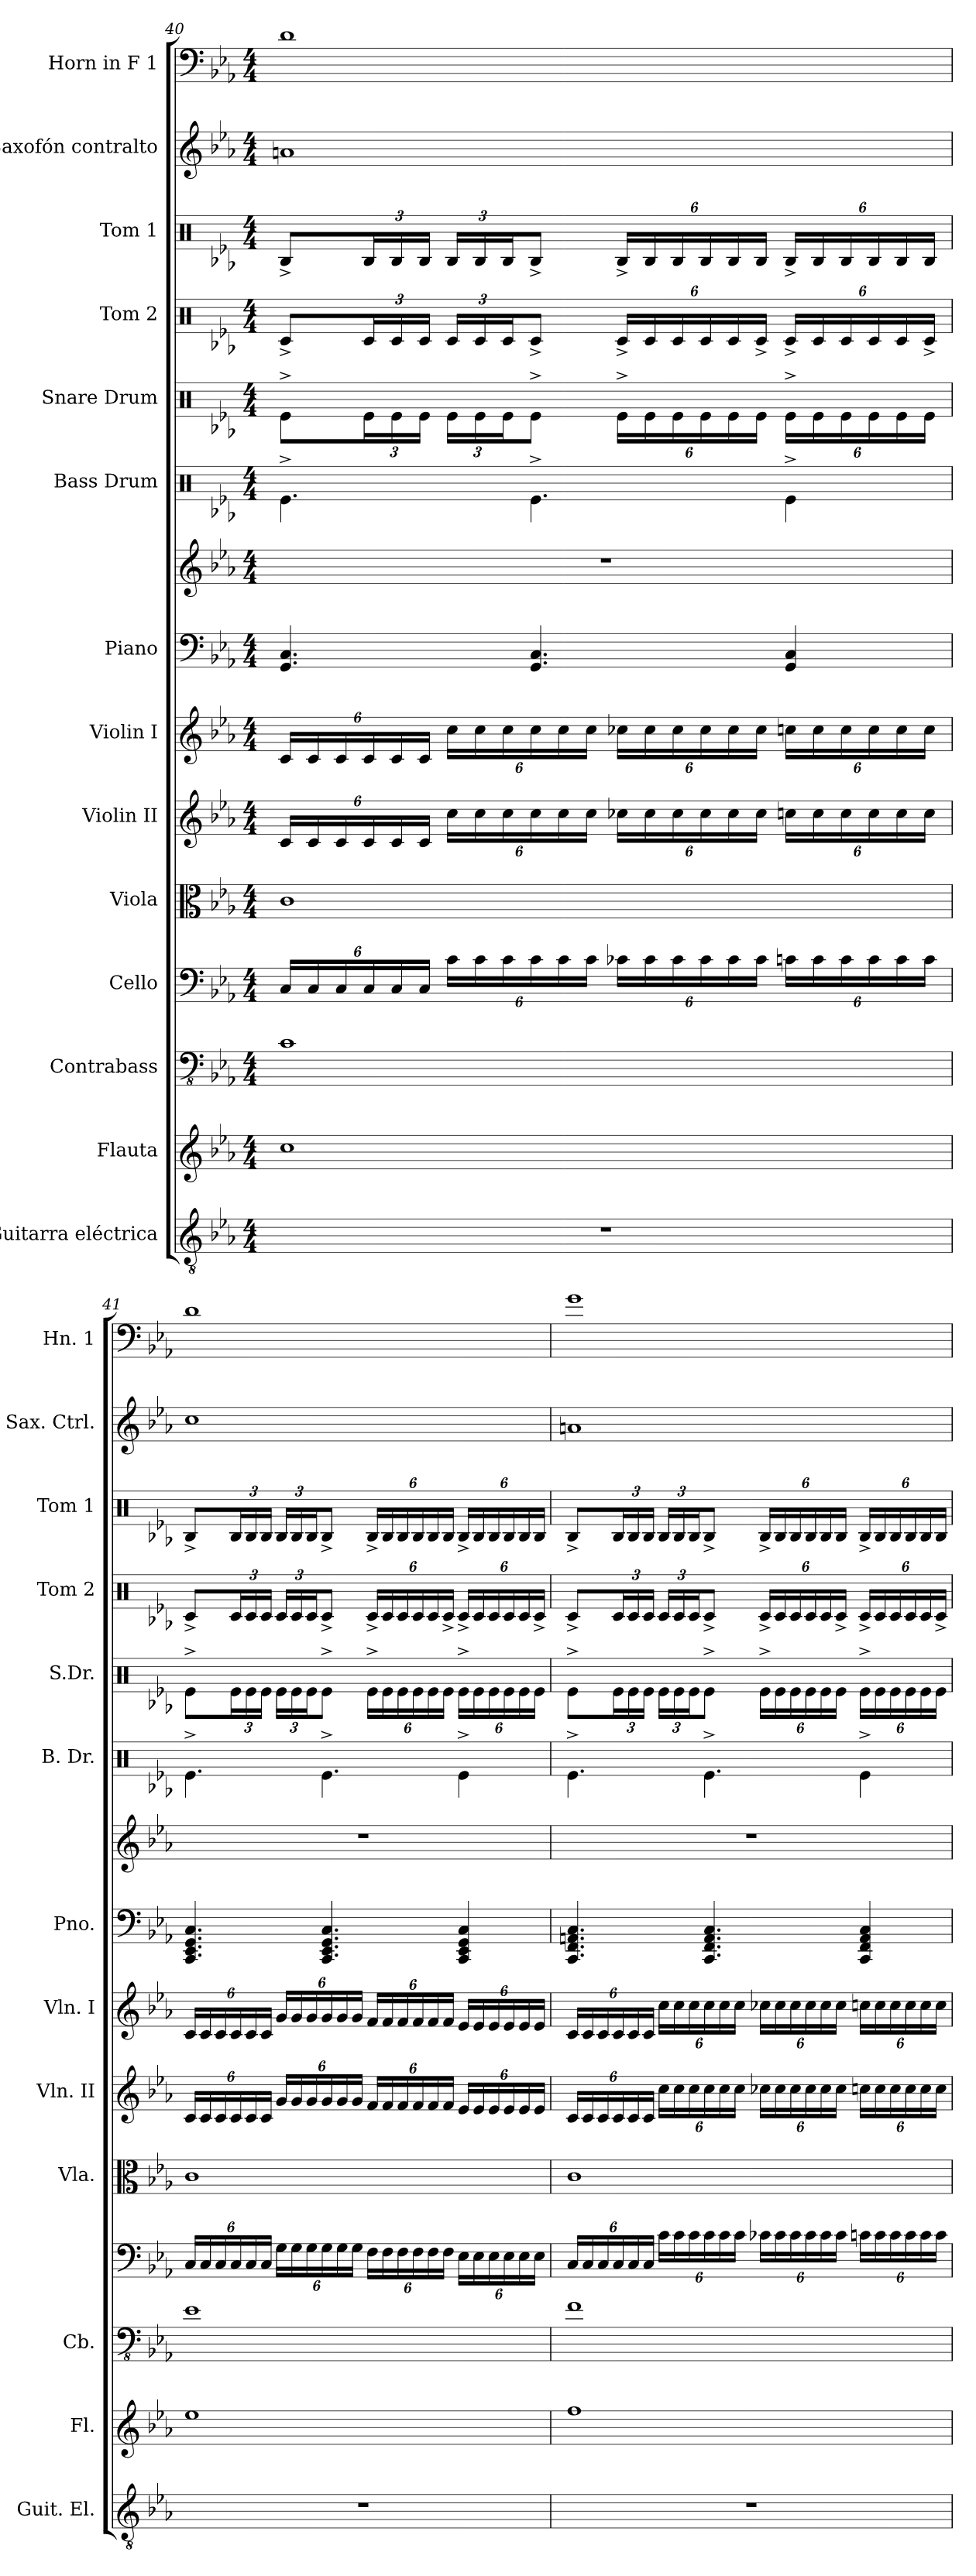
**kern	**kern	**kern	**kern	**kern	**kern	**kern	**kern	**kern	**kern	**kern	**kern	**kern	**kern	**kern
*part14	*part13	*part12	*part11	*part10	*part9	*part8	*part7	*part7	*part6	*part5	*part4	*part3	*part2	*part1
*staff15	*staff14	*staff13	*staff12	*staff11	*staff10	*staff9	*staff8	*staff7	*staff6	*staff5	*staff4	*staff3	*staff2	*staff1
*I"Guitarra eléctrica	*I"Flauta	*I"Contrabass	*I"Cello	*I"Viola	*I"Violin II	*I"Violin I	*I"Piano	*	*I"Bass Drum	*I"Snare Drum	*I"Tom 2	*I"Tom 1	*I"Saxofón contralto	*I"Horn in F 1
*I'Guit. El.	*I'Fl.	*I'Cb.	*	*I'Vla.	*I'Vln. II	*I'Vln. I	*I'Pno.	*	*I'B. Dr.	*I'S.Dr.	*I'Tom 2	*I'Tom 1	*I'Sax. Ctrl.	*I'Hn. 1
!!LO:PB:g=z
*clefGv2	*clefG2	*clefFv4	*clefF4	*clefC3	*clefG2	*clefG2	*clefF4	*clefG2	*clefX	*clefX	*clefX	*clefX	*clefG2	*clefF4
*	*	*ITrd7c12	*	*	*	*	*	*	*	*	*	*	*ITrd5c9	*ITrd4c7
*k[b-e-a-]	*k[b-e-a-]	*k[b-e-a-]	*k[b-e-a-]	*k[b-e-a-]	*k[b-e-a-]	*k[b-e-a-]	*k[b-e-a-]	*k[b-e-a-]	*k[b-e-a-]	*k[b-e-a-]	*k[b-e-a-]	*k[b-e-a-]	*k[b-e-a-d-g-c-]	*k[b-e-a-d-]
*M4/4	*M4/4	*M4/4	*M4/4	*M4/4	*M4/4	*M4/4	*M4/4	*M4/4	*M4/4	*M4/4	*M4/4	*M4/4	*M4/4	*M4/4
*	*	*	*Xbrackettup	*	*Xbrackettup	*Xbrackettup	*	*	*	*	*	*	*	*
=40	=40	=40	=40	=40	=40	=40	=40	=40	=40	=40	=40	=40	=40	=40
1r	1cc	1CC	24C/LL	1c	24c/LL	24c/LL	4.GG/ 4.C/	1r	4.Re^\	8Re^\L	8Rc^/L	8RB^/L	1cn	1G
.	.	.	24C/	.	24c/	24c/	.	.	.	.	.	.	.	.
.	.	.	24C/	.	24c/	24c/	.	.	.	.	.	.	.	.
*	*	*	*	*	*	*	*	*	*	*Xbrackettup	*Xbrackettup	*Xbrackettup	*	*
.	.	.	24C/	.	24c/	24c/	.	.	.	24Re\L	24Rc/L	24RB/L	.	.
.	.	.	24C/	.	24c/	24c/	.	.	.	24Re\	24Rc/	24RB/	.	.
.	.	.	24C/JJ	.	24c/JJ	24c/JJ	.	.	.	24Re\JJ	24Rc/JJ	24RB/JJ	.	.
.	.	.	24c\LL	.	24cc\LL	24cc\LL	.	.	.	24Re\LL	24Rc/LL	24RB/LL	.	.
.	.	.	24c\	.	24cc\	24cc\	.	.	.	24Re\	24Rc/	24RB/	.	.
.	.	.	24c\	.	24cc\	24cc\	.	.	.	24Re\J	24Rc/J	24RB/J	.	.
.	.	.	24c\	.	24cc\	24cc\	4.GG/ 4.C/	.	4.Re^\	8Re^\J	8Rc^/J	8RB^/J	.	.
.	.	.	24c\	.	24cc\	24cc\	.	.	.	.	.	.	.	.
.	.	.	24c\JJ	.	24cc\JJ	24cc\JJ	.	.	.	.	.	.	.	.
.	.	.	24c-X\LL	.	24cc-X\LL	24cc-X\LL	.	.	.	24Re^\LL	24Rc^/LL	24RB^/LL	.	.
.	.	.	24c-\	.	24cc-\	24cc-\	.	.	.	24Re\	24Rc/	24RB/	.	.
.	.	.	24c-\	.	24cc-\	24cc-\	.	.	.	24Re\	24Rc/	24RB/	.	.
.	.	.	24c-\	.	24cc-\	24cc-\	.	.	.	24Re\	24Rc/	24RB/	.	.
.	.	.	24c-\	.	24cc-\	24cc-\	.	.	.	24Re\	24Rc/	24RB/	.	.
.	.	.	24c-\JJ	.	24cc-\JJ	24cc-\JJ	.	.	.	24Re\JJ	24Rc^/JJ	24RB/JJ	.	.
.	.	.	24cn\LL	.	24ccn\LL	24ccn\LL	4GG/ 4C/	.	4Re^\	24Re^\LL	24Rc^/LL	24RB^/LL	.	.
.	.	.	24c\	.	24cc\	24cc\	.	.	.	24Re\	24Rc/	24RB/	.	.
.	.	.	24c\	.	24cc\	24cc\	.	.	.	24Re\	24Rc/	24RB/	.	.
.	.	.	24c\	.	24cc\	24cc\	.	.	.	24Re\	24Rc/	24RB/	.	.
.	.	.	24c\	.	24cc\	24cc\	.	.	.	24Re\	24Rc/	24RB/	.	.
.	.	.	24c\JJ	.	24cc\JJ	24cc\JJ	.	.	.	24Re\JJ	24Rc^/JJ	24RB/JJ	.	.
=41	=41	=41	=41	=41	=41	=41	=41	=41	=41	=41	=41	=41	=41	=41
1r	1ee-	1EE-	24C/LL	1c	24c/LL	24c/LL	4.CC/ 4.EE-/ 4.GG/ 4.C/	1r	4.Re^\	8Re^\L	8Rc^/L	8RB^/L	1e-	1G
.	.	.	24C/	.	24c/	24c/	.	.	.	.	.	.	.	.
.	.	.	24C/	.	24c/	24c/	.	.	.	.	.	.	.	.
.	.	.	24C/	.	24c/	24c/	.	.	.	24Re\L	24Rc/L	24RB/L	.	.
.	.	.	24C/	.	24c/	24c/	.	.	.	24Re\	24Rc/	24RB/	.	.
.	.	.	24C/JJ	.	24c/JJ	24c/JJ	.	.	.	24Re\JJ	24Rc/JJ	24RB/JJ	.	.
.	.	.	24G\LL	.	24g/LL	24g/LL	.	.	.	24Re\LL	24Rc/LL	24RB/LL	.	.
.	.	.	24G\	.	24g/	24g/	.	.	.	24Re\	24Rc/	24RB/	.	.
.	.	.	24G\	.	24g/	24g/	.	.	.	24Re\J	24Rc/J	24RB/J	.	.
.	.	.	24G\	.	24g/	24g/	4.CC/ 4.EE-/ 4.GG/ 4.C/	.	4.Re^\	8Re^\J	8Rc^/J	8RB^/J	.	.
.	.	.	24G\	.	24g/	24g/	.	.	.	.	.	.	.	.
.	.	.	24G\JJ	.	24g/JJ	24g/JJ	.	.	.	.	.	.	.	.
.	.	.	24F\LL	.	24f/LL	24f/LL	.	.	.	24Re^\LL	24Rc^/LL	24RB^/LL	.	.
.	.	.	24F\	.	24f/	24f/	.	.	.	24Re\	24Rc/	24RB/	.	.
.	.	.	24F\	.	24f/	24f/	.	.	.	24Re\	24Rc/	24RB/	.	.
.	.	.	24F\	.	24f/	24f/	.	.	.	24Re\	24Rc/	24RB/	.	.
.	.	.	24F\	.	24f/	24f/	.	.	.	24Re\	24Rc/	24RB/	.	.
.	.	.	24F\JJ	.	24f/JJ	24f/JJ	.	.	.	24Re\JJ	24Rc^/JJ	24RB/JJ	.	.
.	.	.	24E-\LL	.	24e-/LL	24e-/LL	4CC/ 4EE-/ 4GG/ 4C/	.	4Re^\	24Re^\LL	24Rc^/LL	24RB^/LL	.	.
.	.	.	24E-\	.	24e-/	24e-/	.	.	.	24Re\	24Rc/	24RB/	.	.
.	.	.	24E-\	.	24e-/	24e-/	.	.	.	24Re\	24Rc/	24RB/	.	.
.	.	.	24E-\	.	24e-/	24e-/	.	.	.	24Re\	24Rc/	24RB/	.	.
.	.	.	24E-\	.	24e-/	24e-/	.	.	.	24Re\	24Rc/	24RB/	.	.
.	.	.	24E-\JJ	.	24e-/JJ	24e-/JJ	.	.	.	24Re\JJ	24Rc^/JJ	24RB/JJ	.	.
!!LO:PB:g=z
=42	=42	=42	=42	=42	=42	=42	=42	=42	=42	=42	=42	=42	=42	=42
1r	1ff	1FF	24C/LL	1c	24c/LL	24c/LL	4.CC/ 4.FF/ 4.AAn/ 4.C/	1r	4.Re^\	8Re^\L	8Rc^/L	8RB^/L	1cn	1c
.	.	.	24C/	.	24c/	24c/	.	.	.	.	.	.	.	.
.	.	.	24C/	.	24c/	24c/	.	.	.	.	.	.	.	.
.	.	.	24C/	.	24c/	24c/	.	.	.	24Re\L	24Rc/L	24RB/L	.	.
.	.	.	24C/	.	24c/	24c/	.	.	.	24Re\	24Rc/	24RB/	.	.
.	.	.	24C/JJ	.	24c/JJ	24c/JJ	.	.	.	24Re\JJ	24Rc/JJ	24RB/JJ	.	.
.	.	.	24c\LL	.	24cc\LL	24cc\LL	.	.	.	24Re\LL	24Rc/LL	24RB/LL	.	.
.	.	.	24c\	.	24cc\	24cc\	.	.	.	24Re\	24Rc/	24RB/	.	.
.	.	.	24c\	.	24cc\	24cc\	.	.	.	24Re\J	24Rc/J	24RB/J	.	.
.	.	.	24c\	.	24cc\	24cc\	4.CC/ 4.FF/ 4.AA/ 4.C/	.	4.Re^\	8Re^\J	8Rc^/J	8RB^/J	.	.
.	.	.	24c\	.	24cc\	24cc\	.	.	.	.	.	.	.	.
.	.	.	24c\JJ	.	24cc\JJ	24cc\JJ	.	.	.	.	.	.	.	.
.	.	.	24c-X\LL	.	24cc-X\LL	24cc-X\LL	.	.	.	24Re^\LL	24Rc^/LL	24RB^/LL	.	.
.	.	.	24c-\	.	24cc-\	24cc-\	.	.	.	24Re\	24Rc/	24RB/	.	.
.	.	.	24c-\	.	24cc-\	24cc-\	.	.	.	24Re\	24Rc/	24RB/	.	.
.	.	.	24c-\	.	24cc-\	24cc-\	.	.	.	24Re\	24Rc/	24RB/	.	.
.	.	.	24c-\	.	24cc-\	24cc-\	.	.	.	24Re\	24Rc/	24RB/	.	.
.	.	.	24c-\JJ	.	24cc-\JJ	24cc-\JJ	.	.	.	24Re\JJ	24Rc^/JJ	24RB/JJ	.	.
.	.	.	24cn\LL	.	24ccn\LL	24ccn\LL	4CC/ 4FF/ 4AA/ 4C/	.	4Re^\	24Re^\LL	24Rc^/LL	24RB^/LL	.	.
.	.	.	24c\	.	24cc\	24cc\	.	.	.	24Re\	24Rc/	24RB/	.	.
.	.	.	24c\	.	24cc\	24cc\	.	.	.	24Re\	24Rc/	24RB/	.	.
.	.	.	24c\	.	24cc\	24cc\	.	.	.	24Re\	24Rc/	24RB/	.	.
.	.	.	24c\	.	24cc\	24cc\	.	.	.	24Re\	24Rc/	24RB/	.	.
.	.	.	24c\JJ	.	24cc\JJ	24cc\JJ	.	.	.	24Re\JJ	24Rc^/JJ	24RB/JJ	.	.
=	=	=	=	=	=	=	=	=	=	=	=	=	=	=
*-	*-	*-	*-	*-	*-	*-	*-	*-	*-	*-	*-	*-	*-	*-
